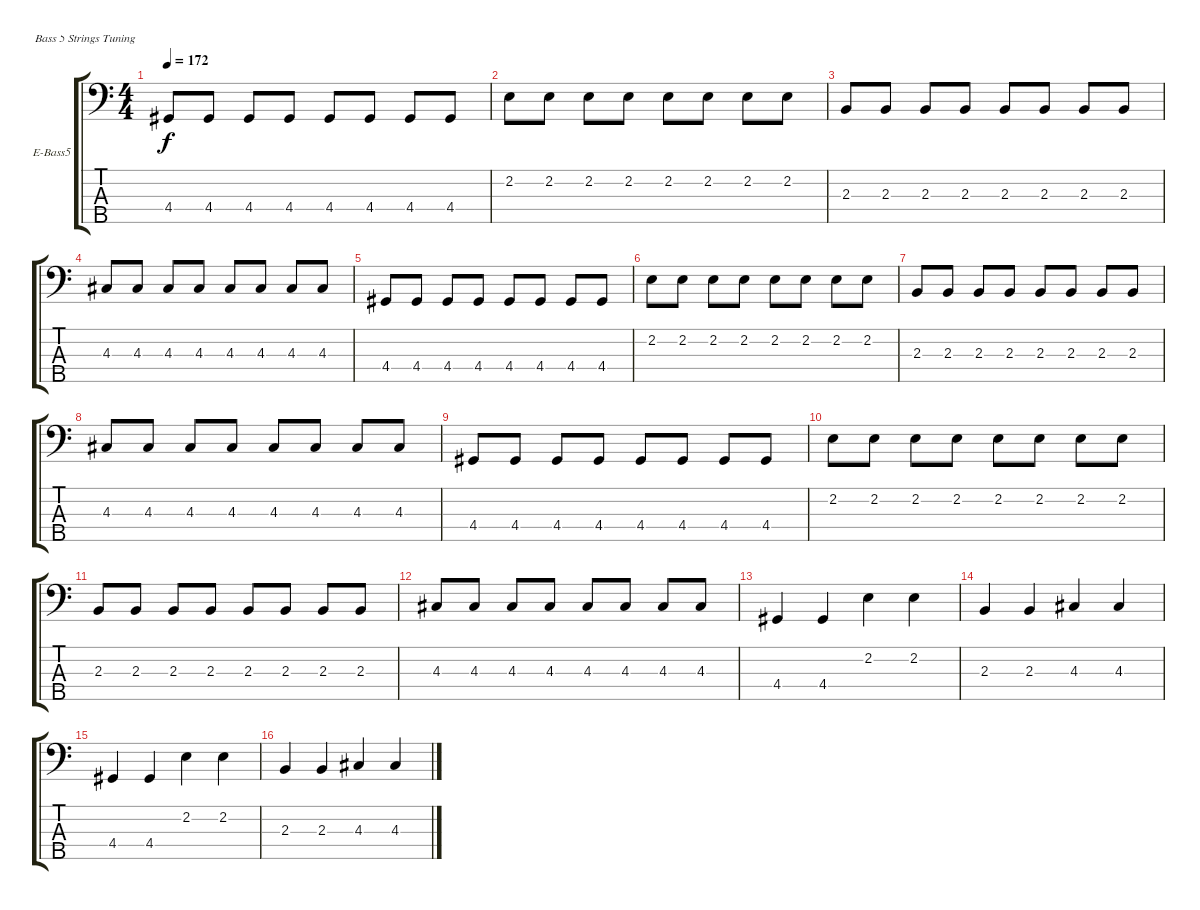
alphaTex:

\bracketExtendMode groupsimilarinstruments
\firstSystemTrackNameOrientation horizontal
\otherSystemsTrackNameOrientation horizontal
\track ("Marc Elliard" "E-Bass5") {instrument electricbassfinger}
\staff {score tabs}
\tuning (G2 D2 A1 E1 B0)
\ts (4 4)
\tempo 172
\clef f4
\ks c
4.4.8{dy f} 4.4.8 4.4.8 4.4.8 4.4.8 4.4.8 4.4.8 4.4.8 |
2.2.8 2.2.8 2.2.8 2.2.8 2.2.8 2.2.8 2.2.8 2.2.8 |
2.3.8 2.3.8 2.3.8 2.3.8 2.3.8 2.3.8 2.3.8 2.3.8 |
4.3.8 4.3.8 4.3.8 4.3.8 4.3.8 4.3.8 4.3.8 4.3.8 |
4.4.8 4.4.8 4.4.8 4.4.8 4.4.8 4.4.8 4.4.8 4.4.8 |
2.2.8 2.2.8 2.2.8 2.2.8 2.2.8 2.2.8 2.2.8 2.2.8 |
2.3.8 2.3.8 2.3.8 2.3.8 2.3.8 2.3.8 2.3.8 2.3.8 |
4.3.8 4.3.8 4.3.8 4.3.8 4.3.8 4.3.8 4.3.8 4.3.8 |
4.4.8 4.4.8 4.4.8 4.4.8 4.4.8 4.4.8 4.4.8 4.4.8 |
2.2.8 2.2.8 2.2.8 2.2.8 2.2.8 2.2.8 2.2.8 2.2.8 |
2.3.8 2.3.8 2.3.8 2.3.8 2.3.8 2.3.8 2.3.8 2.3.8 |
4.3.8 4.3.8 4.3.8 4.3.8 4.3.8 4.3.8 4.3.8 4.3.8 |
4.4.4 4.4.4 2.2.4 2.2.4 |
2.3.4 2.3.4 4.3.4 4.3.4 |
4.4.4 4.4.4 2.2.4 2.2.4 |
2.3.4 2.3.4 4.3.4 4.3.4
